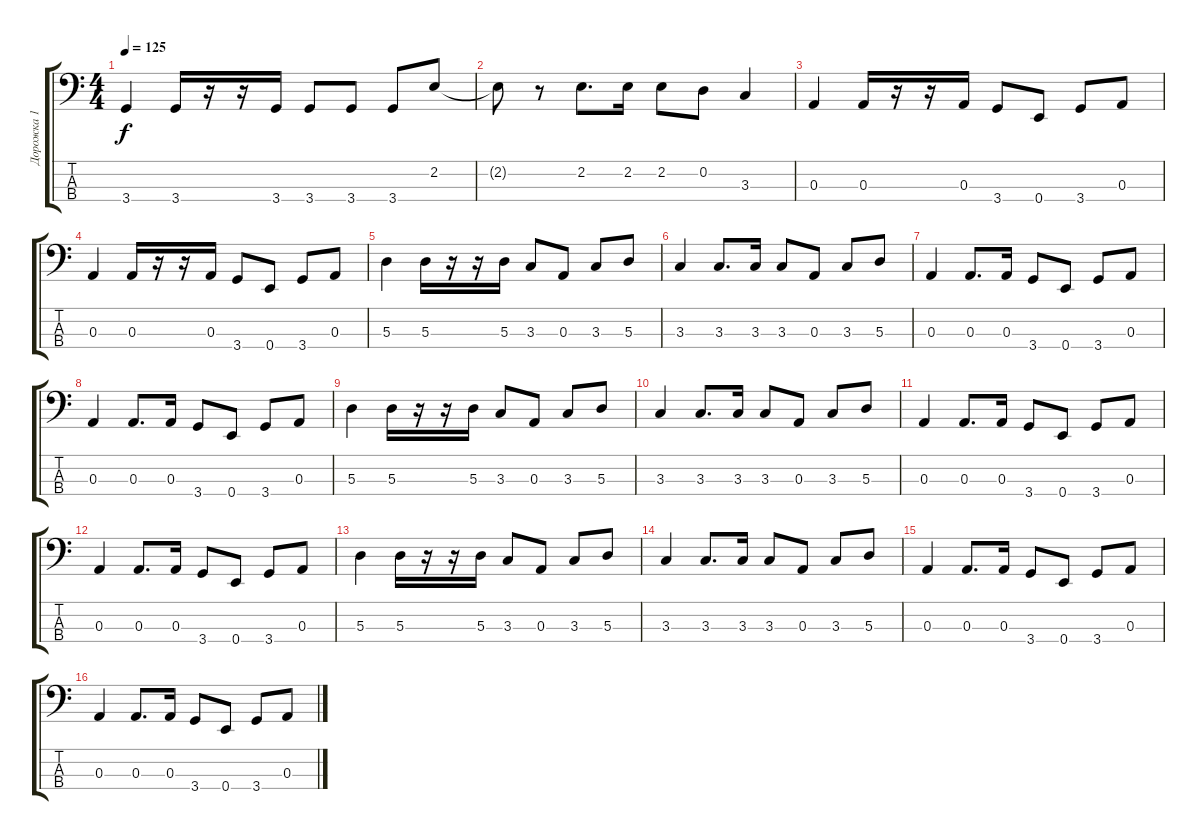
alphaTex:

\track ("Дорожка 1" "Дорожка 1") {instrument slapbass2}
\staff {score tabs}
\tuning (G2 D2 A1 E1) {hide}
\ts (4 4)
\tempo 125
\clef f4
\ks c
3.4.4{dy f} 3.4.16 r.16 r.16 3.4.16 3.4.8 3.4.8 3.4.8 2.2.8 |
2.2{t}.8 r.8 2.2.8{d} 2.2.16 2.2.8 0.2.8 3.3.4 |
0.3.4 0.3.16 r.16 r.16 0.3.16 3.4.8 0.4.8 3.4.8 0.3.8 |
0.3.4 0.3.16 r.16 r.16 0.3.16 3.4.8 0.4.8 3.4.8 0.3.8 |
5.3.4 5.3.16 r.16 r.16 5.3.16 3.3.8 0.3.8 3.3.8 5.3.8 |
3.3.4 3.3.8{d} 3.3.16 3.3.8 0.3.8 3.3.8 5.3.8 |
0.3.4 0.3.8{d} 0.3.16 3.4.8 0.4.8 3.4.8 0.3.8 |
0.3.4 0.3.8{d} 0.3.16 3.4.8 0.4.8 3.4.8 0.3.8 |
5.3.4 5.3.16 r.16 r.16 5.3.16 3.3.8 0.3.8 3.3.8 5.3.8 |
3.3.4 3.3.8{d} 3.3.16 3.3.8 0.3.8 3.3.8 5.3.8 |
0.3.4 0.3.8{d} 0.3.16 3.4.8 0.4.8 3.4.8 0.3.8 |
0.3.4 0.3.8{d} 0.3.16 3.4.8 0.4.8 3.4.8 0.3.8 |
5.3.4 5.3.16 r.16 r.16 5.3.16 3.3.8 0.3.8 3.3.8 5.3.8 |
3.3.4 3.3.8{d} 3.3.16 3.3.8 0.3.8 3.3.8 5.3.8 |
0.3.4 0.3.8{d} 0.3.16 3.4.8 0.4.8 3.4.8 0.3.8 |
0.3.4 0.3.8{d} 0.3.16 3.4.8 0.4.8 3.4.8 0.3.8
